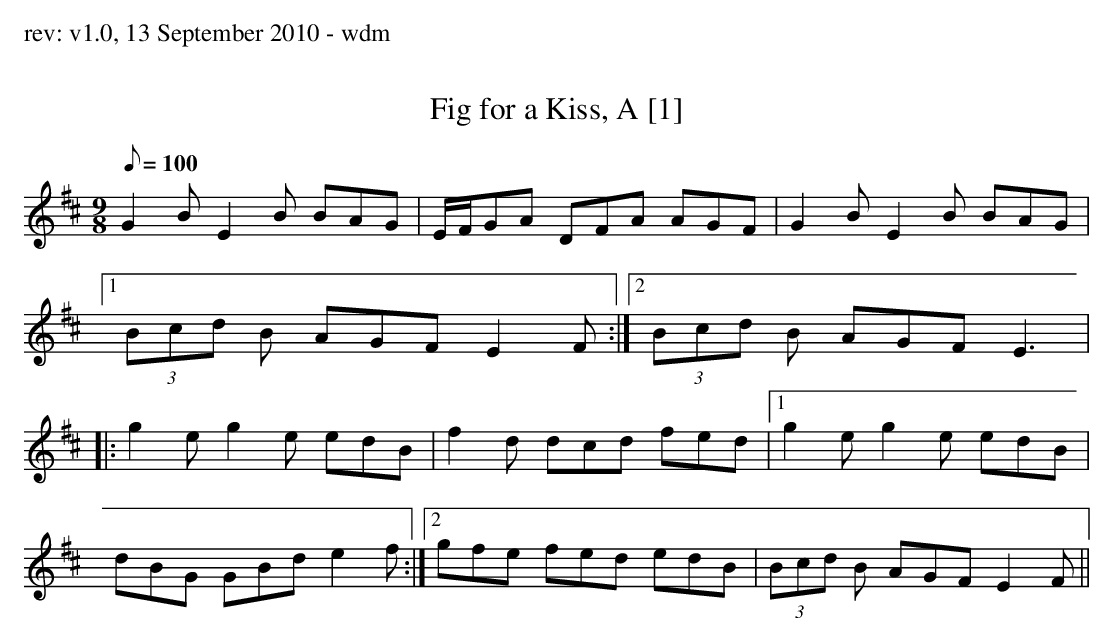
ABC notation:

X:1
T:Fig for a Kiss, A [1]
M:9/8
L:1/8
Q:100
K:Edor
G2B E2B BAG|E/2F/2GA DFA AGF|G2B E2B BAG|1
(3Bcd B AGF E2F:|2 (3Bcd B AGF E3|
|:g2e g2e edB|f2d dcd fed|1 g2e g2e edB|
dBG GBd e2f:|2 gfe fed edB|(3Bcd B AGF E2F||
